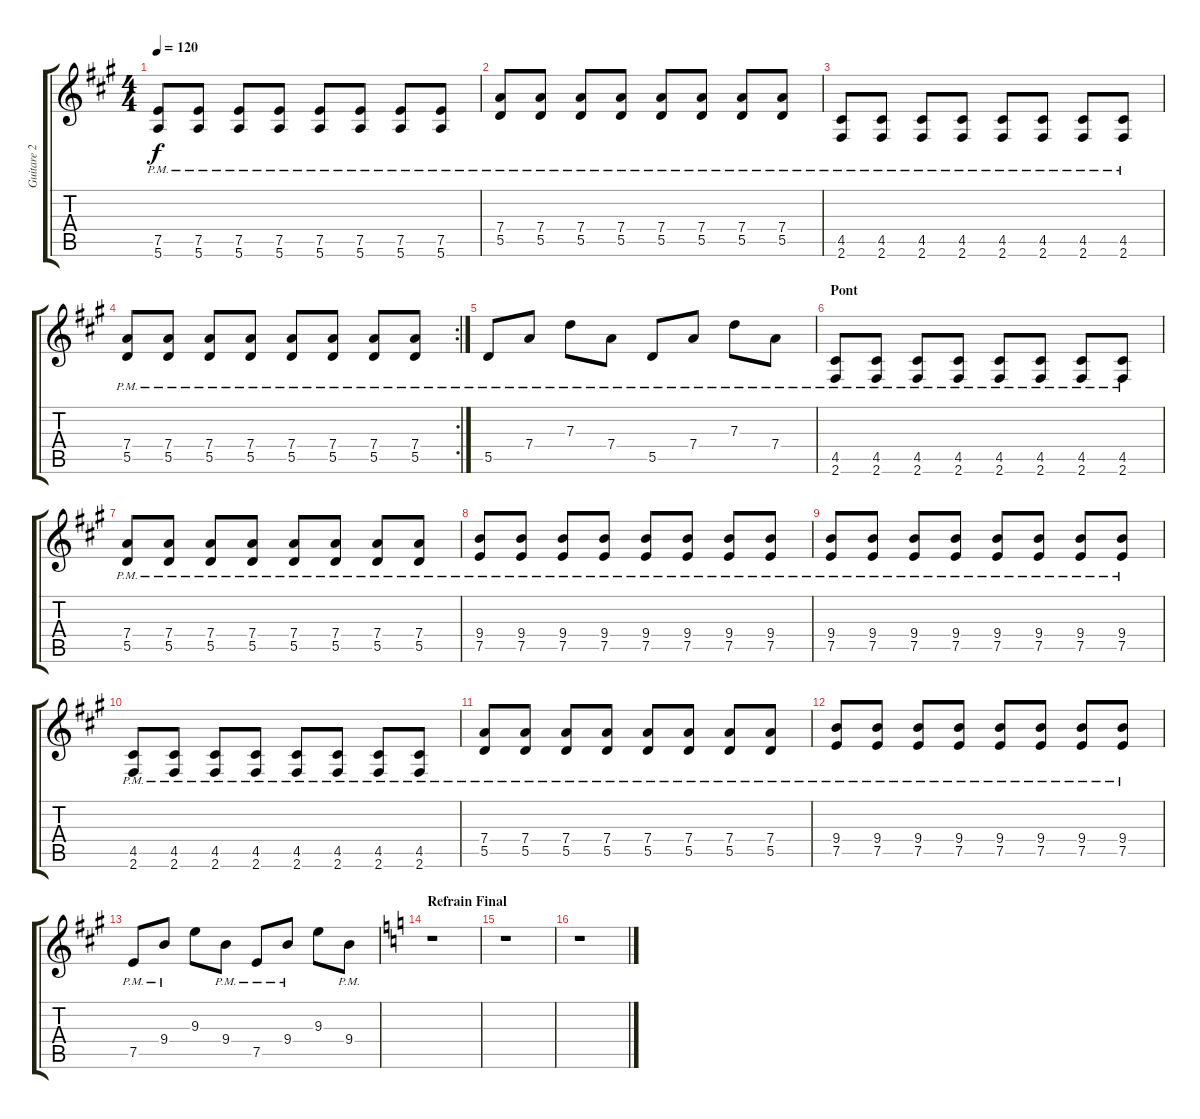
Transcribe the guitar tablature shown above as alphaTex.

\track ("Guitare 2" "Guitare 2") {instrument electricguitarmuted}
\staff {score tabs}
\tuning (E4 B3 G3 D3 A2 E2) {hide}
\ts (4 4)
\tempo 120
\clef g2
\ks a
(7.5 5.6{pm}).8{dy f} (7.5 5.6{pm}).8 (7.5 5.6{pm}).8 (7.5 5.6{pm}).8 (7.5 5.6{pm}).8 (7.5 5.6{pm}).8 (7.5 5.6{pm}).8 (7.5 5.6{pm}).8 |
(7.4 5.5{pm}).8 (7.4 5.5{pm}).8 (7.4 5.5{pm}).8 (7.4 5.5{pm}).8 (7.4 5.5{pm}).8 (7.4 5.5{pm}).8 (7.4 5.5{pm}).8 (7.4 5.5{pm}).8 |
(4.5 2.6{pm}).8 (4.5 2.6{pm}).8 (4.5 2.6{pm}).8 (4.5 2.6{pm}).8 (4.5 2.6{pm}).8 (4.5 2.6{pm}).8 (4.5 2.6{pm}).8 (4.5 2.6{pm}).8 |
\rc 2
(7.4 5.5{pm}).8 (7.4 5.5{pm}).8 (7.4 5.5{pm}).8 (7.4 5.5{pm}).8 (7.4 5.5{pm}).8 (7.4 5.5{pm}).8 (7.4 5.5{pm}).8 (7.4 5.5{pm}).8 |
5.5{pm}.8 7.4{pm}.8 7.3{pm}.8 7.4{pm}.8 5.5{pm}.8 7.4{pm}.8 7.3{pm}.8 7.4{pm}.8 |
\section ("" "Pont")
(4.5 2.6{pm}).8 (4.5 2.6{pm}).8 (4.5 2.6{pm}).8 (4.5 2.6{pm}).8 (4.5 2.6{pm}).8 (4.5 2.6{pm}).8 (4.5 2.6{pm}).8 (4.5 2.6{pm}).8 |
(7.4 5.5{pm}).8 (7.4 5.5{pm}).8 (7.4 5.5{pm}).8 (7.4 5.5{pm}).8 (7.4 5.5{pm}).8 (7.4 5.5{pm}).8 (7.4 5.5{pm}).8 (7.4 5.5{pm}).8 |
(9.4 7.5{pm}).8 (9.4 7.5{pm}).8 (9.4 7.5{pm}).8 (9.4 7.5{pm}).8 (9.4 7.5{pm}).8 (9.4 7.5{pm}).8 (9.4 7.5{pm}).8 (9.4 7.5{pm}).8 |
(9.4 7.5{pm}).8 (9.4 7.5{pm}).8 (9.4 7.5{pm}).8 (9.4 7.5{pm}).8 (9.4 7.5{pm}).8 (9.4 7.5{pm}).8 (9.4 7.5{pm}).8 (9.4 7.5{pm}).8 |
(4.5 2.6{pm}).8 (4.5 2.6{pm}).8 (4.5 2.6{pm}).8 (4.5 2.6{pm}).8 (4.5 2.6{pm}).8 (4.5 2.6{pm}).8 (4.5 2.6{pm}).8 (4.5 2.6{pm}).8 |
(7.4 5.5{pm}).8 (7.4 5.5{pm}).8 (7.4 5.5{pm}).8 (7.4 5.5{pm}).8 (7.4 5.5{pm}).8 (7.4 5.5{pm}).8 (7.4 5.5{pm}).8 (7.4 5.5{pm}).8 |
(9.4 7.5{pm}).8 (9.4 7.5{pm}).8 (9.4 7.5{pm}).8 (9.4 7.5{pm}).8 (9.4 7.5{pm}).8 (9.4 7.5{pm}).8 (9.4 7.5{pm}).8 (9.4 7.5{pm}).8 |
7.5{pm}.8 9.4{pm}.8 9.3.8 9.4{pm}.8 7.5{pm}.8 9.4{pm}.8 9.3.8 9.4{pm}.8 |
\section ("" "Refrain Final")
\ks c
r.1 |
r.1 |
r.1
